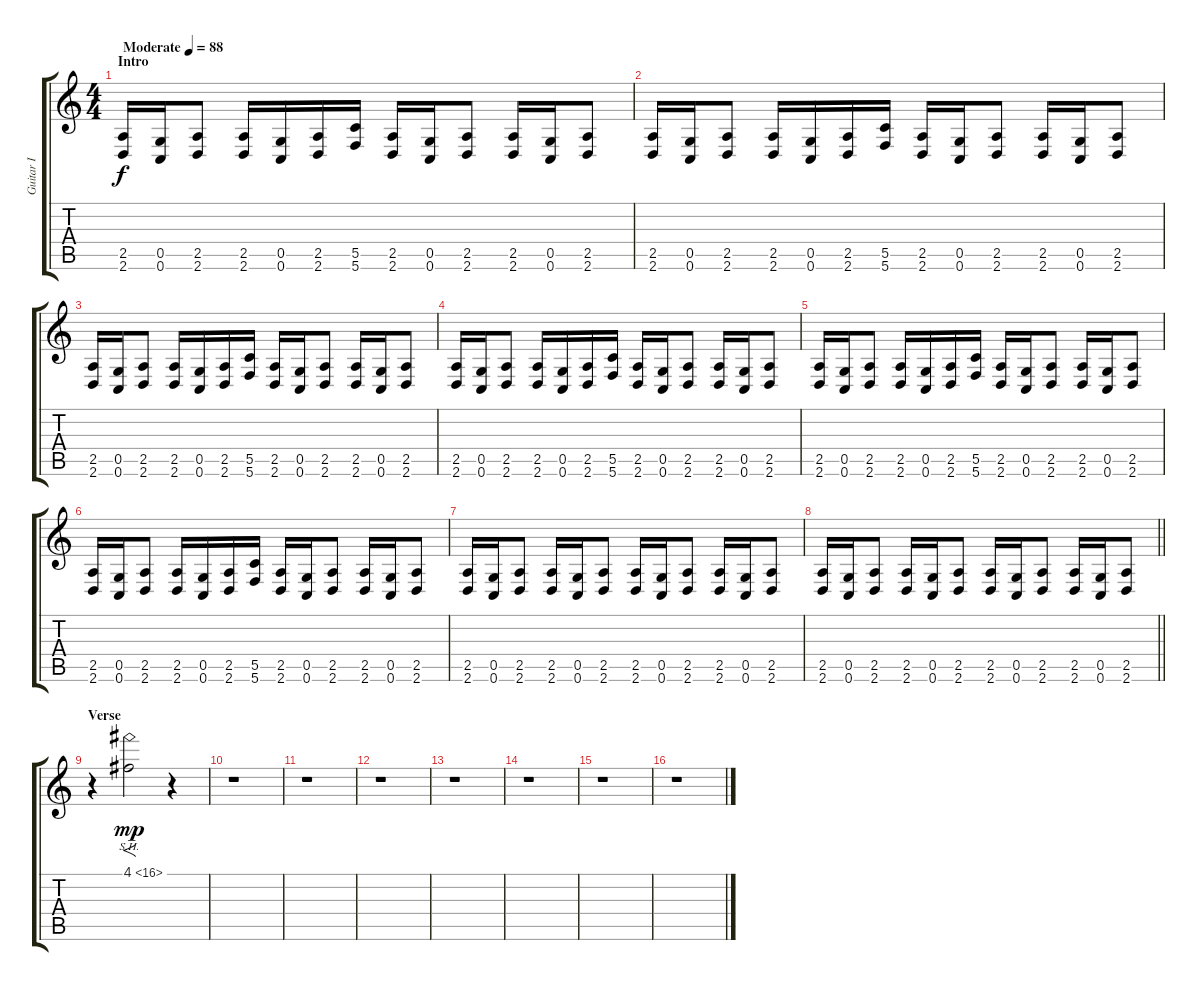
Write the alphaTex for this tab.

\track ("Guitar I" "Guitar I") {instrument distortionguitar}
\staff {score tabs}
\tuning (D4 A3 F3 C3 G2 C2) {hide}
\ts (4 4)
\section ("" "Intro")
\tempo (88 "Moderate")
\clef g2
\ks c
(2.5 2.6).16{dy f instrument distortionguitar} (0.5 0.6).16 (2.5 2.6).8 (2.5 2.6).16 (0.5 0.6).16 (2.5 2.6).16 (5.5 5.6).16 (2.5 2.6).16 (0.5 0.6).16 (2.5 2.6).8 (2.5 2.6).16 (0.5 0.6).16 (2.5 2.6).8 |
(2.5 2.6).16 (0.5 0.6).16 (2.5 2.6).8 (2.5 2.6).16 (0.5 0.6).16 (2.5 2.6).16 (5.5 5.6).16 (2.5 2.6).16 (0.5 0.6).16 (2.5 2.6).8 (2.5 2.6).16 (0.5 0.6).16 (2.5 2.6).8 |
(2.5 2.6).16 (0.5 0.6).16 (2.5 2.6).8 (2.5 2.6).16 (0.5 0.6).16 (2.5 2.6).16 (5.5 5.6).16 (2.5 2.6).16 (0.5 0.6).16 (2.5 2.6).8 (2.5 2.6).16 (0.5 0.6).16 (2.5 2.6).8 |
(2.5 2.6).16 (0.5 0.6).16 (2.5 2.6).8 (2.5 2.6).16 (0.5 0.6).16 (2.5 2.6).16 (5.5 5.6).16 (2.5 2.6).16 (0.5 0.6).16 (2.5 2.6).8 (2.5 2.6).16 (0.5 0.6).16 (2.5 2.6).8 |
(2.5 2.6).16 (0.5 0.6).16 (2.5 2.6).8 (2.5 2.6).16 (0.5 0.6).16 (2.5 2.6).16 (5.5 5.6).16 (2.5 2.6).16 (0.5 0.6).16 (2.5 2.6).8 (2.5 2.6).16 (0.5 0.6).16 (2.5 2.6).8 |
(2.5 2.6).16 (0.5 0.6).16 (2.5 2.6).8 (2.5 2.6).16 (0.5 0.6).16 (2.5 2.6).16 (5.5 5.6).16 (2.5 2.6).16 (0.5 0.6).16 (2.5 2.6).8 (2.5 2.6).16 (0.5 0.6).16 (2.5 2.6).8 |
(2.5 2.6).16 (0.5 0.6).16 (2.5 2.6).8 (2.5 2.6).16 (0.5 0.6).16 (2.5 2.6).8 (2.5 2.6).16 (0.5 0.6).16 (2.5 2.6).8 (2.5 2.6).16 (0.5 0.6).16 (2.5 2.6).8 |
\barLineRight lightlight
(2.5 2.6).16 (0.5 0.6).16 (2.5 2.6).8 (2.5 2.6).16 (0.5 0.6).16 (2.5 2.6).8 (2.5 2.6).16 (0.5 0.6).16 (2.5 2.6).8 (2.5 2.6).16 (0.5 0.6).16 (2.5 2.6).8 |
\section ("" "Verse")
r.4 4.1{sh 12}.2{f dy mp} r.4 |
r.1 |
r.1 |
r.1 |
r.1 |
r.1 |
r.1 |
r.1
